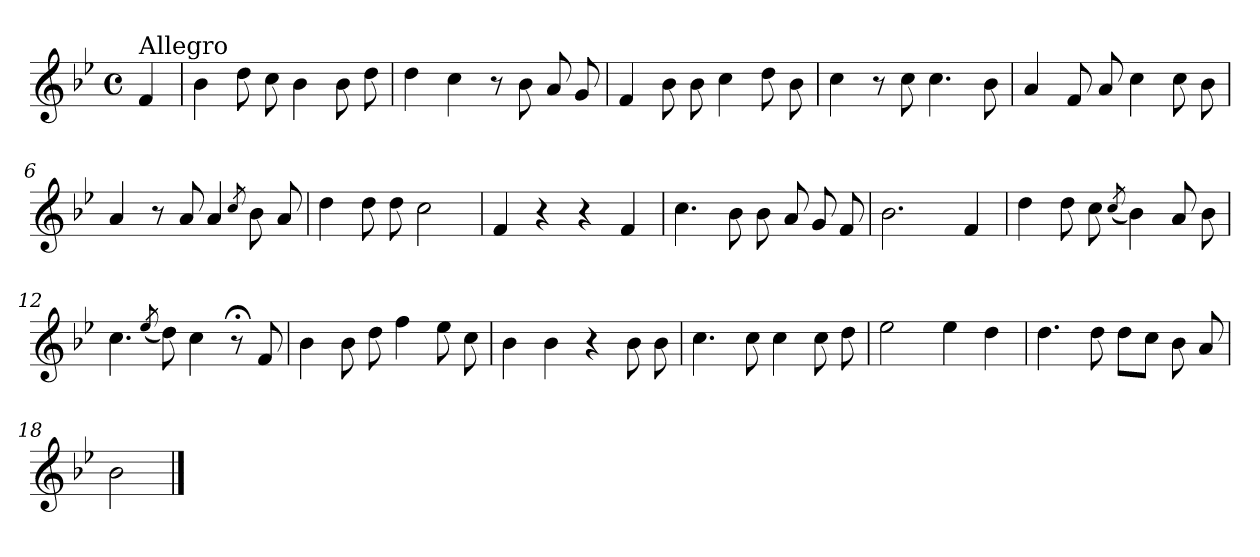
**kern
*part1
*staff1
*clefG2
*k[b-e-]
*B-:
*M4/4
*met(c)
=
!LO:TX:a:t=Allegro
4f/
=1
4b-\
8dd\
8cc\
4b-\
8b-\
8dd\
=2
4dd\
4cc\
8r
8b-\
8a/
8g/
=3
4f/
8b-\
8b-\
4cc\
8dd\
8b-\
=4
4cc\
8r
8cc\
4.cc\
8b-\
!!LO:LB:g=z
=5
4a/
8f/
8a/
4cc\
8cc\
8b-\
=6
4a/
8r
8a/
4a/
8qcc/
8b-\
8a/
=7
4dd\
8dd\
8dd\
2cc\
=8
4f/
4r
4r
4f/
=9
4.cc\
8b-\
8b-\
8a/
8g/
8f/
!!LO:LB:g=z
=10
2.b-\
4f/
=11
4dd\
8dd\
8cc\
(<8qcc/
4b-\)
8a/
8b-\
=12
4.cc\
(<8qee-/
8dd\)
4cc\
8r;<
8f/
=13
4b-\
8b-\
8dd\
4ff\
8ee-\
8cc\
=14
4b-\
4b-\
4r
8b-\
8b-\
!!LO:LB:g=z
=15
4.cc\
8cc\
4cc\
8cc\
8dd\
=16
2ee-\
4ee-\
4dd\
=17
4.dd\
8dd\
8dd\L
8cc\J
8b-\
8a/
=18
2b-\
==
*-
